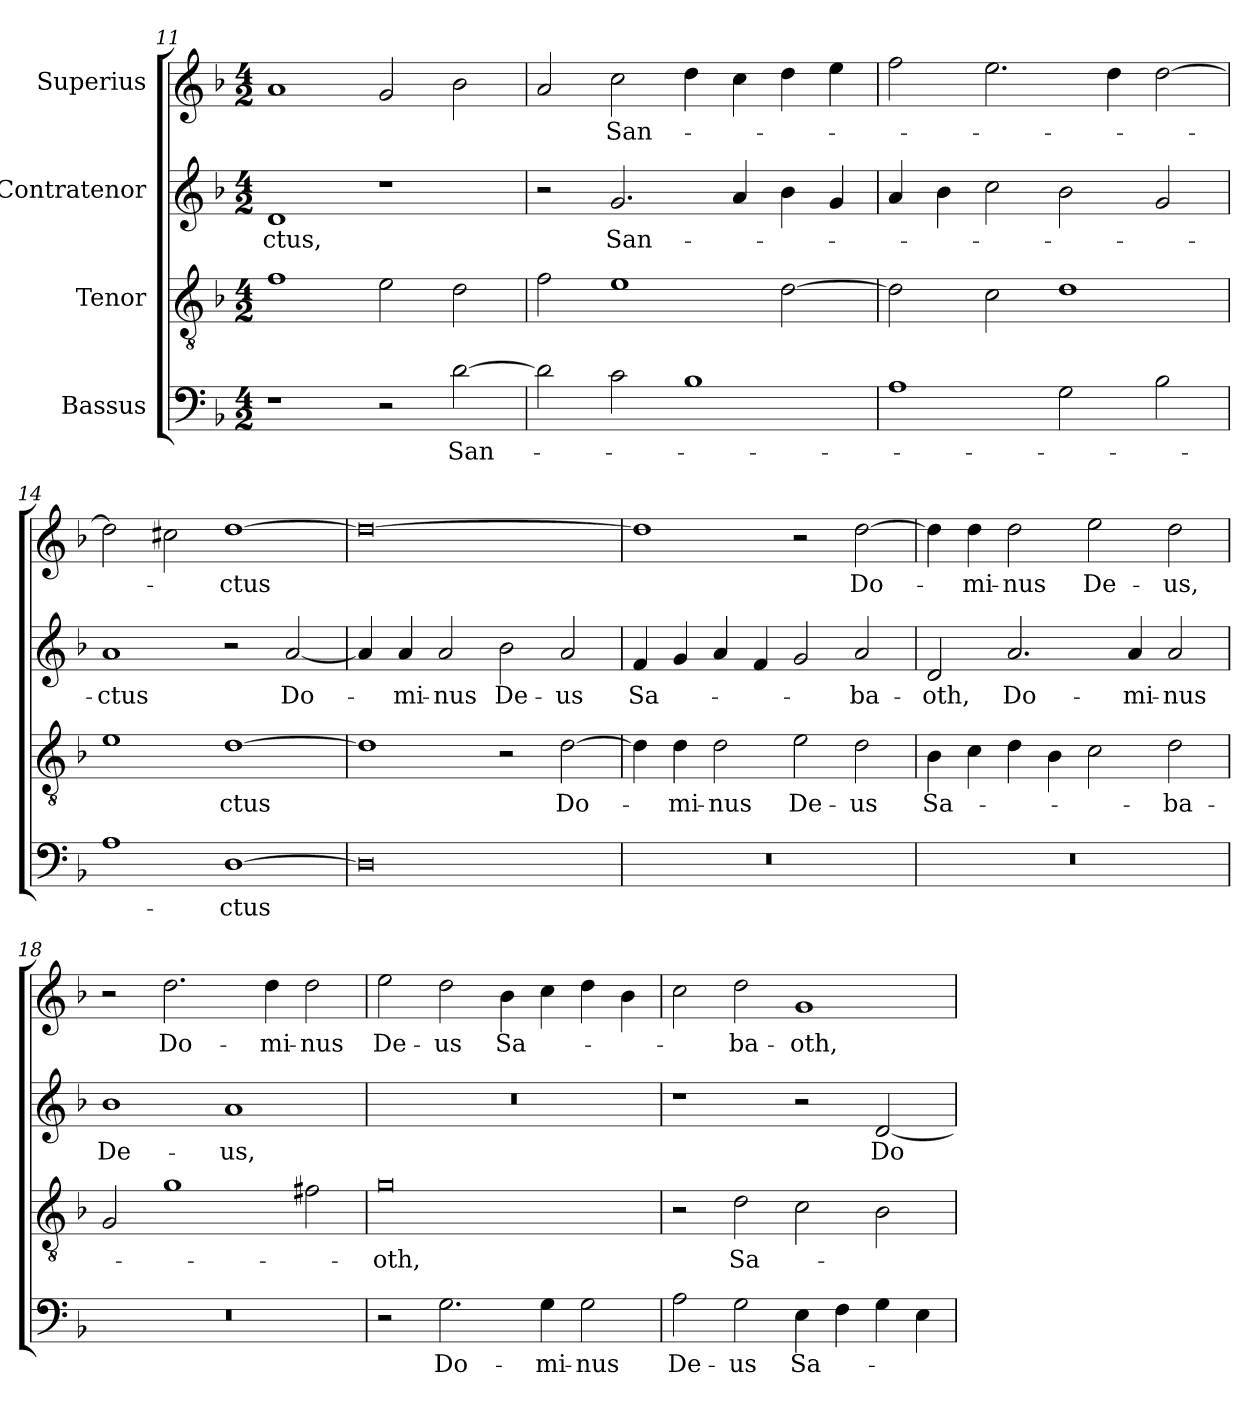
**kern	**text	**kern	**text	**kern	**text	**kern	**text
*part4	*part4	*part3	*part3	*part2	*part2	*part1	*part1
*staff4	*staff4	*staff3	*staff3	*staff2	*staff2	*staff1	*staff1
*I"Bassus	*	*I"Tenor	*	*I"Contratenor	*	*I"Superius	*
*clefF4	*	*clefGv2	*	*clefG2	*	*clefG2	*
*k[b-]	*	*k[b-]	*	*k[b-]	*	*k[b-]	*
*M4/2	*	*M4/2	*	*M4/2	*	*M4/2	*
=11	=11	=11	=11	=11	=11	=11	=11
1r	.	1f\	.	1d/	-ctus,	1a/	.
2r	.	2e\	.	1r	.	2g/	.
[2d\	San-	2d\	.	.	.	2b-\	.
=12	=12	=12	=12	=12	=12	=12	=12
2d\]	.	2f\	.	2r	.	2a/	.
2c\	.	1e\	.	2.g/	San-	2cc\	San-
1B-\	.	.	.	.	.	4dd\	.
.	.	.	.	4a/	.	4cc\	.
.	.	[2d\	.	4b-\	.	4dd\	.
.	.	.	.	4g/	.	4ee\	.
=13	=13	=13	=13	=13	=13	=13	=13
1A\	.	2d\]	.	4a/	.	2ff\	.
.	.	.	.	4b-\	.	.	.
.	.	2c\	.	2cc\	.	2.ee\	.
2G\	.	1d\	.	2b-\	.	.	.
.	.	.	.	.	.	4dd\	.
2B-\	.	.	.	2g/	.	[2dd\	.
=14	=14	=14	=14	=14	=14	=14	=14
1A\	.	1e\	.	1a/	-ctus	2dd\]	.
.	.	.	.	.	.	2cc#X\	.
[1D\	-ctus	[1d\	-ctus	2r	.	[1dd\	-ctus
.	.	.	.	[2a/	Do-	.	.
=15	=15	=15	=15	=15	=15	=15	=15
0D\]	.	1d\]	.	4a/]	.	0dd\_	.
.	.	.	.	4a/	-mi-	.	.
.	.	.	.	2a/	-nus	.	.
.	.	2r	.	2b-\	De-	.	.
.	.	[2d\	Do-	2a/	-us	.	.
=16	=16	=16	=16	=16	=16	=16	=16
0r	.	4d\]	.	4f/	Sa-	1dd\]	.
.	.	4d\	-mi-	4g/	.	.	.
.	.	2d\	-nus	4a/	.	.	.
.	.	.	.	4f/	.	.	.
.	.	2e\	De-	2g/	.	2r	.
.	.	2d\	-us	2a/	-ba-	[2dd\	Do-
=17	=17	=17	=17	=17	=17	=17	=17
0r	.	4B-\	Sa-	2d/	-oth,	4dd\]	.
.	.	4c\	.	.	.	4dd\	-mi-
.	.	4d\	.	2.a/	Do-	2dd\	-nus
.	.	4B-\	.	.	.	.	.
.	.	2c\	.	.	.	2ee\	De-
.	.	.	.	4a/	-mi-	.	.
.	.	2d\	-ba-	2a/	-nus	2dd\	-us,
=18	=18	=18	=18	=18	=18	=18	=18
0r	.	2G/	.	1b-\	De-	2r	.
.	.	1g\	.	.	.	2.dd\	Do-
.	.	.	.	1a/	-us,	.	.
.	.	.	.	.	.	4dd\	-mi-
.	.	2f#X\	.	.	.	2dd\	-nus
=19	=19	=19	=19	=19	=19	=19	=19
2r	.	0g\	-oth,	0r	.	2ee\	De-
2.G\	Do-	.	.	.	.	2dd\	-us
.	.	.	.	.	.	4b-\	Sa-
4G\	-mi-	.	.	.	.	4cc\	.
2G\	-nus	.	.	.	.	4dd\	.
.	.	.	.	.	.	4b-\	.
=20	=20	=20	=20	=20	=20	=20	=20
2A\	De-	2r	.	1r	.	2cc\	.
2G\	-us	2d\	Sa-	.	.	2dd\	-ba-
4E\	Sa-	2c\	.	2r	.	1g/	-oth,
4F\	.	.	.	.	.	.	.
4G\	.	2B-\	.	[2d/	Do-	.	.
4E\	.	.	.	.	.	.	.
=	=	=	=	=	=	=	=
*-	*-	*-	*-	*-	*-	*-	*-
